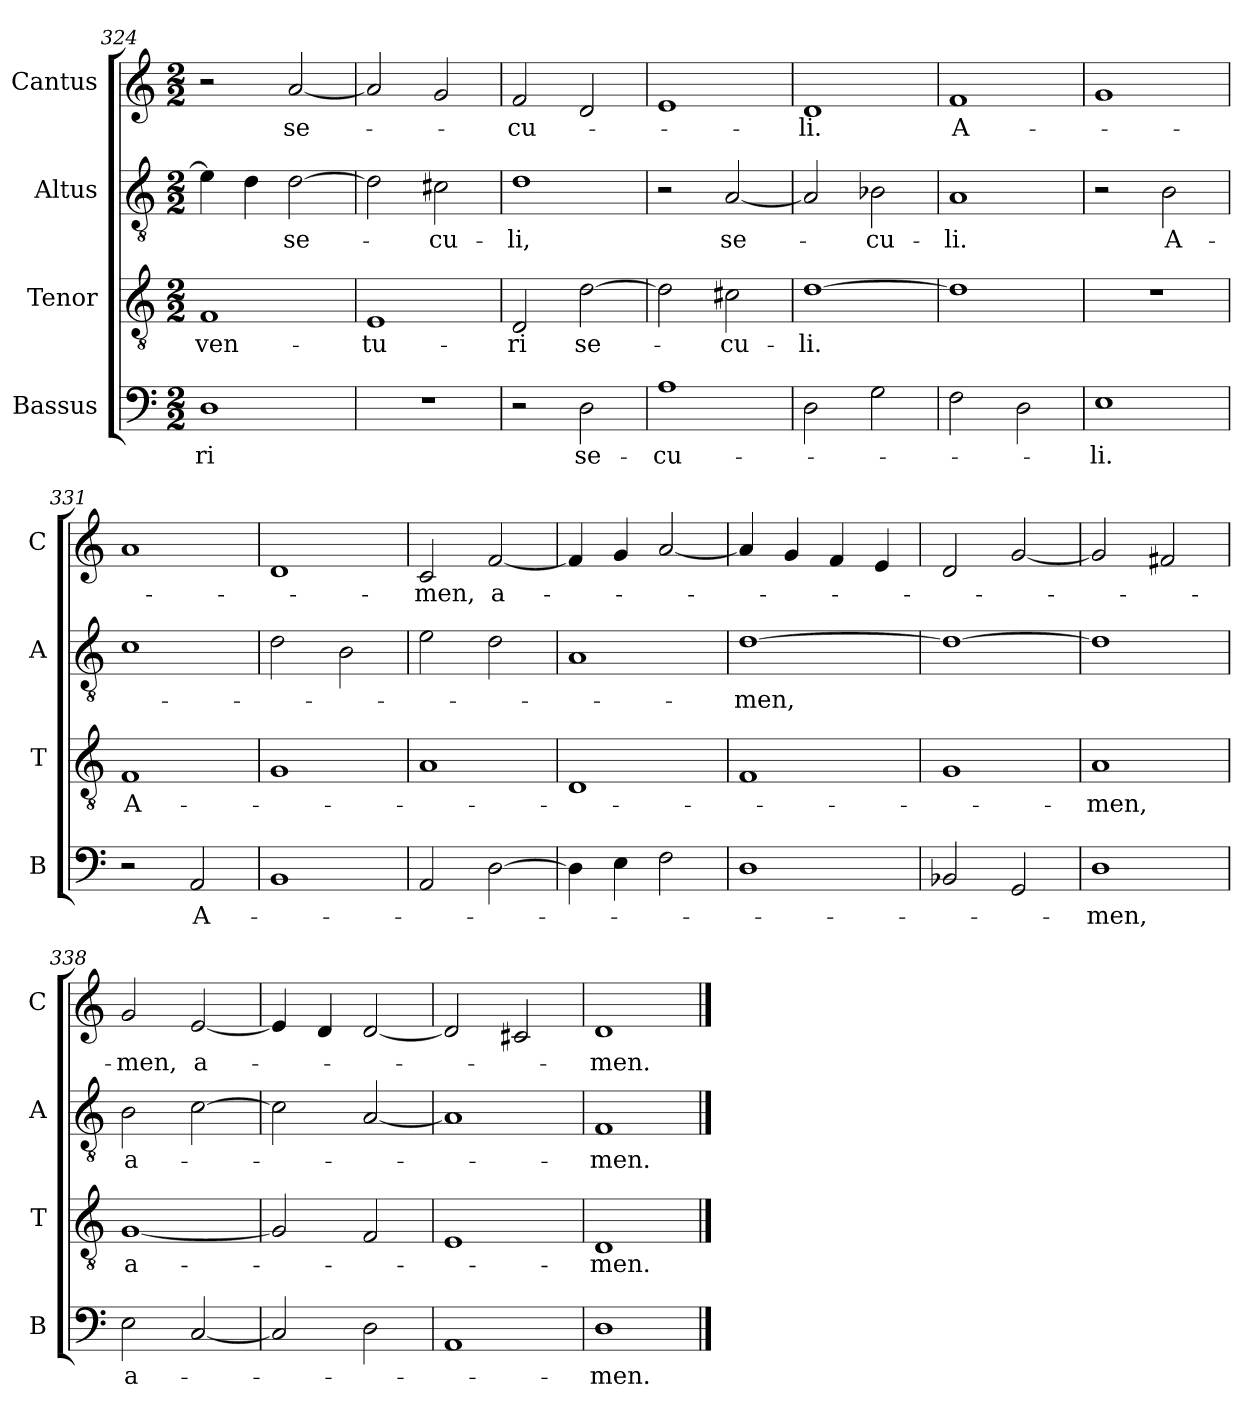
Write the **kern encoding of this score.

**kern	**text	**kern	**text	**kern	**text	**kern	**text
*part4	*part4	*part3	*part3	*part2	*part2	*part1	*part1
*staff4	*staff4	*staff3	*staff3	*staff2	*staff2	*staff1	*staff1
*I"Bassus	*	*I"Tenor	*	*I"Altus	*	*I"Cantus	*
*I'B	*	*I'T	*	*I'A	*	*I'C	*
*clefF4	*	*clefGv2	*	*clefGv2	*	*clefG2	*
*k[]	*	*k[]	*	*k[]	*	*k[]	*
*M2/2	*	*M2/2	*	*M2/2	*	*M2/2	*
=324	=324	=324	=324	=324	=324	=324	=324
!	!LO:LY:i	!	!LO:LY:i	!	!	!	!
1D	-ri	1F	ven-	4e]	.	2r	.
.	.	.	.	4d	.	.	.
!	!	!	!	!	!LO:LY:i	!	!
.	.	.	.	[2d	se-	[2a	se-
=325	=325	=325	=325	=325	=325	=325	=325
!	!	!	!LO:LY:i	!	!	!	!
1r	.	1E	-tu-	2d]	.	2a]	.
!	!	!	!	!	!LO:LY:i	!	!
.	.	.	.	2c#X	-cu-	2g	.
=326	=326	=326	=326	=326	=326	=326	=326
!	!	!	!LO:LY:i	!	!LO:LY:i	!	!
2r	.	2D	-ri	1d	-li,	2f	-cu-
!	!LO:LY:i	!	!LO:LY:i	!	!	!	!
2D	se-	[2d	se-	.	.	2d	.
=327	=327	=327	=327	=327	=327	=327	=327
!	!LO:LY:i	!	!	!	!	!	!
1A	-cu-	2d]	.	2r	.	1e	.
!	!	!	!LO:LY:i	!	!LO:LY:i	!	!
.	.	2c#X	-cu-	[2A	se-	.	.
=328	=328	=328	=328	=328	=328	=328	=328
!	!	!	!LO:LY:i	!	!	!	!
2D	.	[1d	-li.	2A]	.	1d	-li.
!	!	!	!	!	!LO:LY:i	!	!
2G	.	.	.	2B-i	-cu-	.	.
=329	=329	=329	=329	=329	=329	=329	=329
!	!	!	!	!	!LO:LY:i	!	!
2F	.	1d]	.	1A	-li.	1f	A-
2D	.	.	.	.	.	.	.
=330	=330	=330	=330	=330	=330	=330	=330
!	!LO:LY:i	!	!	!	!	!	!
1E	-li.	1r	.	2r	.	1g	.
!	!	!	!	!	!LO:LY:i	!	!
.	.	.	.	2B	A-	.	.
=331	=331	=331	=331	=331	=331	=331	=331
2r	.	1F	A-	1c	.	1a	.
2AA	A-	.	.	.	.	.	.
=332	=332	=332	=332	=332	=332	=332	=332
1BB	.	1G	.	2d	.	1d	.
.	.	.	.	2B	.	.	.
=333	=333	=333	=333	=333	=333	=333	=333
!	!	!	!	!	!	!	!LO:LY:i
2AA	.	1A	.	2e	.	2c	-men,
!	!	!	!	!	!	!	!LO:LY:i
[2D	.	.	.	2d	.	[2f	a-
=334	=334	=334	=334	=334	=334	=334	=334
4D]	.	1D	.	1A	.	4f]	.
4E	.	.	.	.	.	4g	.
2F	.	.	.	.	.	[2a	.
=335	=335	=335	=335	=335	=335	=335	=335
!	!	!	!	!	!LO:LY:i	!	!
1D	.	1F	.	[1d	-men,	4a]	.
.	.	.	.	.	.	4g	.
.	.	.	.	.	.	4f	.
.	.	.	.	.	.	4e	.
=336	=336	=336	=336	=336	=336	=336	=336
2BB-i	.	1G	.	1d_	.	2d	.
2GG	.	.	.	.	.	[2g	.
=337	=337	=337	=337	=337	=337	=337	=337
!	!LO:LY:i	!	!LO:LY:i	!	!	!	!
1D	-men,	1A	-men,	1d]	.	2g]	.
.	.	.	.	.	.	2f#X	.
=338	=338	=338	=338	=338	=338	=338	=338
!	!LO:LY:i	!	!LO:LY:i	!	!	!	!LO:LY:i
2E	a-	[1G	a-	2B	a-	2g	-men,
!	!	!	!	!	!	!	!LO:LY:i
[2C	.	.	.	[2c	.	[2e	a-
=339	=339	=339	=339	=339	=339	=339	=339
2C]	.	2G]	.	2c]	.	4e]	.
.	.	.	.	.	.	4d	.
2D	.	2F	.	[2A	.	[2d	.
=340	=340	=340	=340	=340	=340	=340	=340
1AA	.	1E	.	1A]	.	2d]	.
.	.	.	.	.	.	2c#X	.
=341	=341	=341	=341	=341	=341	=341	=341
!	!LO:LY:i	!	!LO:LY:i	!	!	!	!LO:LY:i
1D	-men.	1D	-men.	1F	-men.	1d	-men.
==	==	==	==	==	==	==	==
*-	*-	*-	*-	*-	*-	*-	*-
